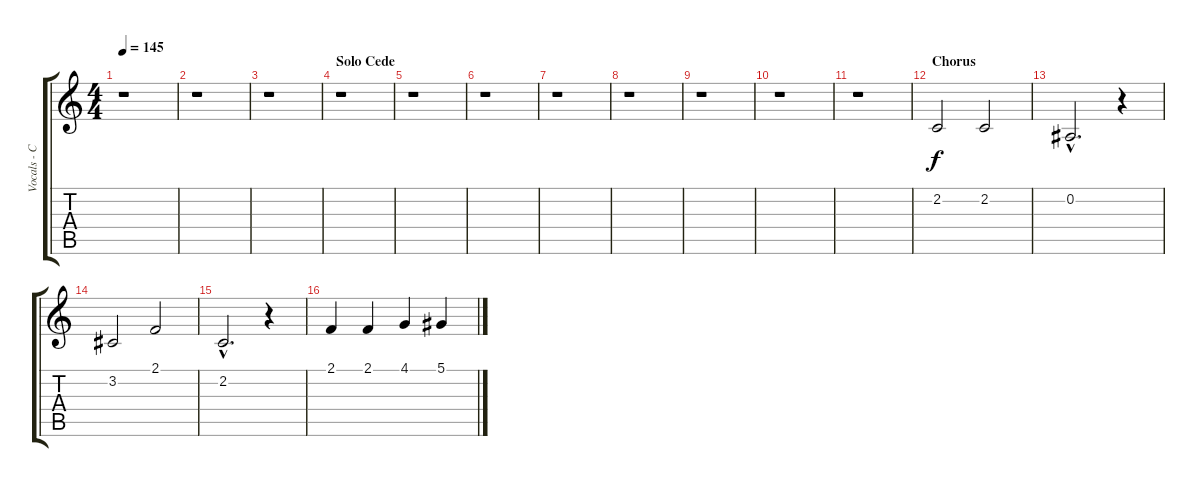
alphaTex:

\track ("Vocals - Chris Bay" "Vocals - C") {instrument trumpet}
\staff {score tabs}
\tuning (Eb4 Bb3 Gb3 Db3 Ab2 Eb2) {hide}
\ts (4 4)
\tempo 145
\clef g2
\ks c
r.1{dy f} |
r.1 |
r.1 |
\section ("" "Solo Cede")
r.1 |
r.1 |
r.1 |
r.1 |
r.1 |
r.1 |
r.1 |
r.1 |
\section ("" "Chorus")
2.2.2 2.2.2 |
0.2{hac}.2{d} r.4 |
3.2.2 2.1.2 |
2.2{hac}.2{d} r.4 |
2.1.4 2.1.4 4.1.4 5.1.4
